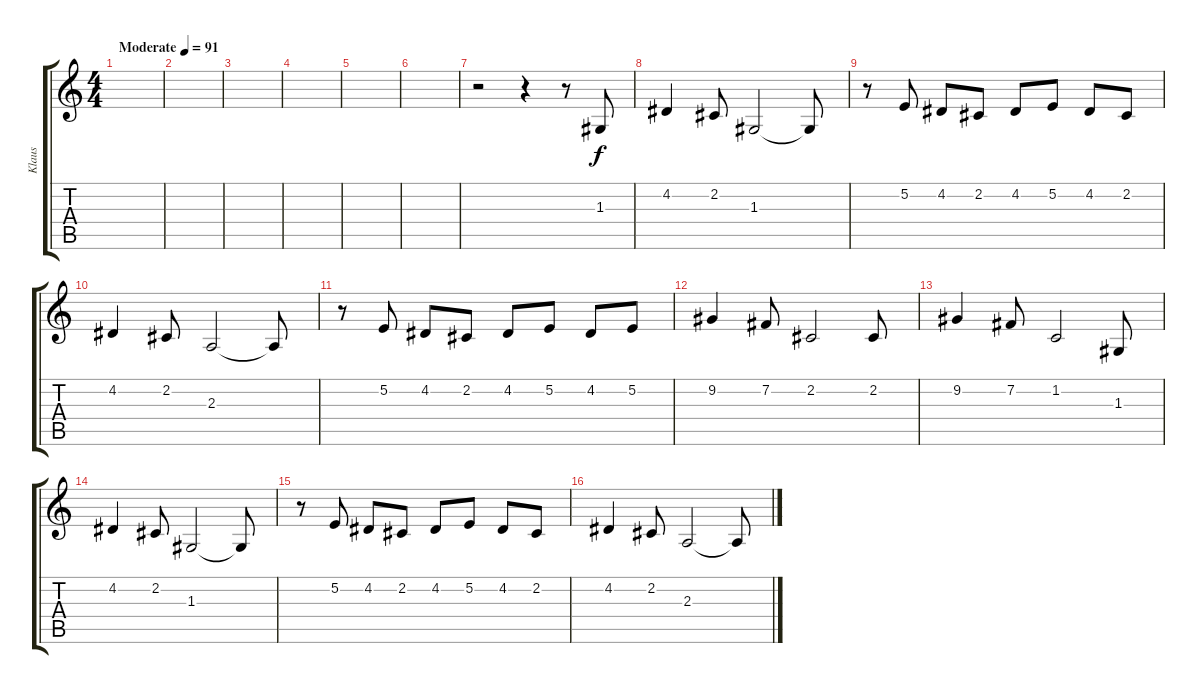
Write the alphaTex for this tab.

\track ("Klaus" "Klaus") {instrument violin}
\staff {score tabs}
\tuning (E4 B3 G3 D3 A2 E2) {hide}
\ts (4 4)
\tempo (91 "Moderate")
\clef g2
\ks c
|
|
|
|
|
|
r.2 r.4 r.8 1.3.8 |
4.2.4 2.2.8 1.3.2 1.3{t}.8 |
r.8 5.2.8 4.2.8 2.2.8 4.2.8 5.2.8 4.2.8 2.2.8 |
4.2.4 2.2.8 2.3.2 2.3{t}.8 |
r.8 5.2.8 4.2.8 2.2.8 4.2.8 5.2.8 4.2.8 5.2.8 |
9.2.4 7.2.8 2.2.2 2.2.8 |
9.2.4 7.2.8 1.2.2 1.3.8 |
4.2.4 2.2.8 1.3.2 1.3{t}.8 |
r.8 5.2.8 4.2.8 2.2.8 4.2.8 5.2.8 4.2.8 2.2.8 |
4.2.4 2.2.8 2.3.2 2.3{t}.8
